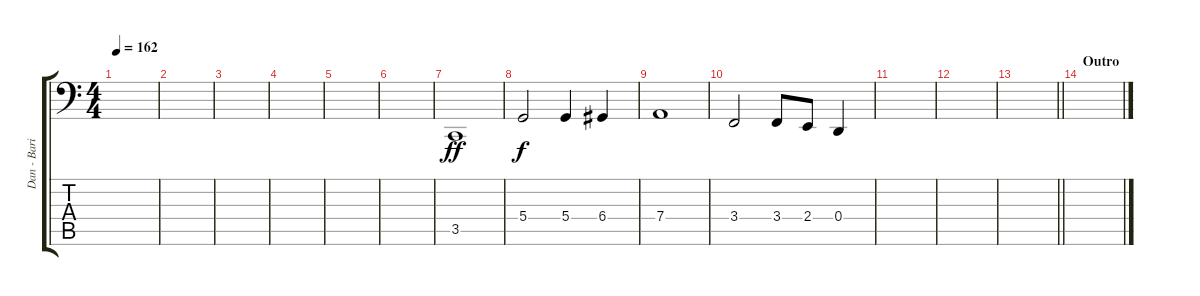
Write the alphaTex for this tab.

\track ("Dan - Bari Sax" "Dan - Bari") {instrument baritonesax}
\staff {score tabs}
\tuning (E3 B2 G2 D2 A1 E1) {hide}
\ts (4 4)
\tempo 162
\clef f4
\ks c
|
|
|
|
|
|
3.5.1{dy ff volume 16} |
5.4.2{dy f} 5.4.4 6.4.4 |
7.4.1 |
3.4.2 3.4.8 2.4.8 0.4.4 |
|
|
\barLineRight lightlight
|
\section ("" "Outro")
